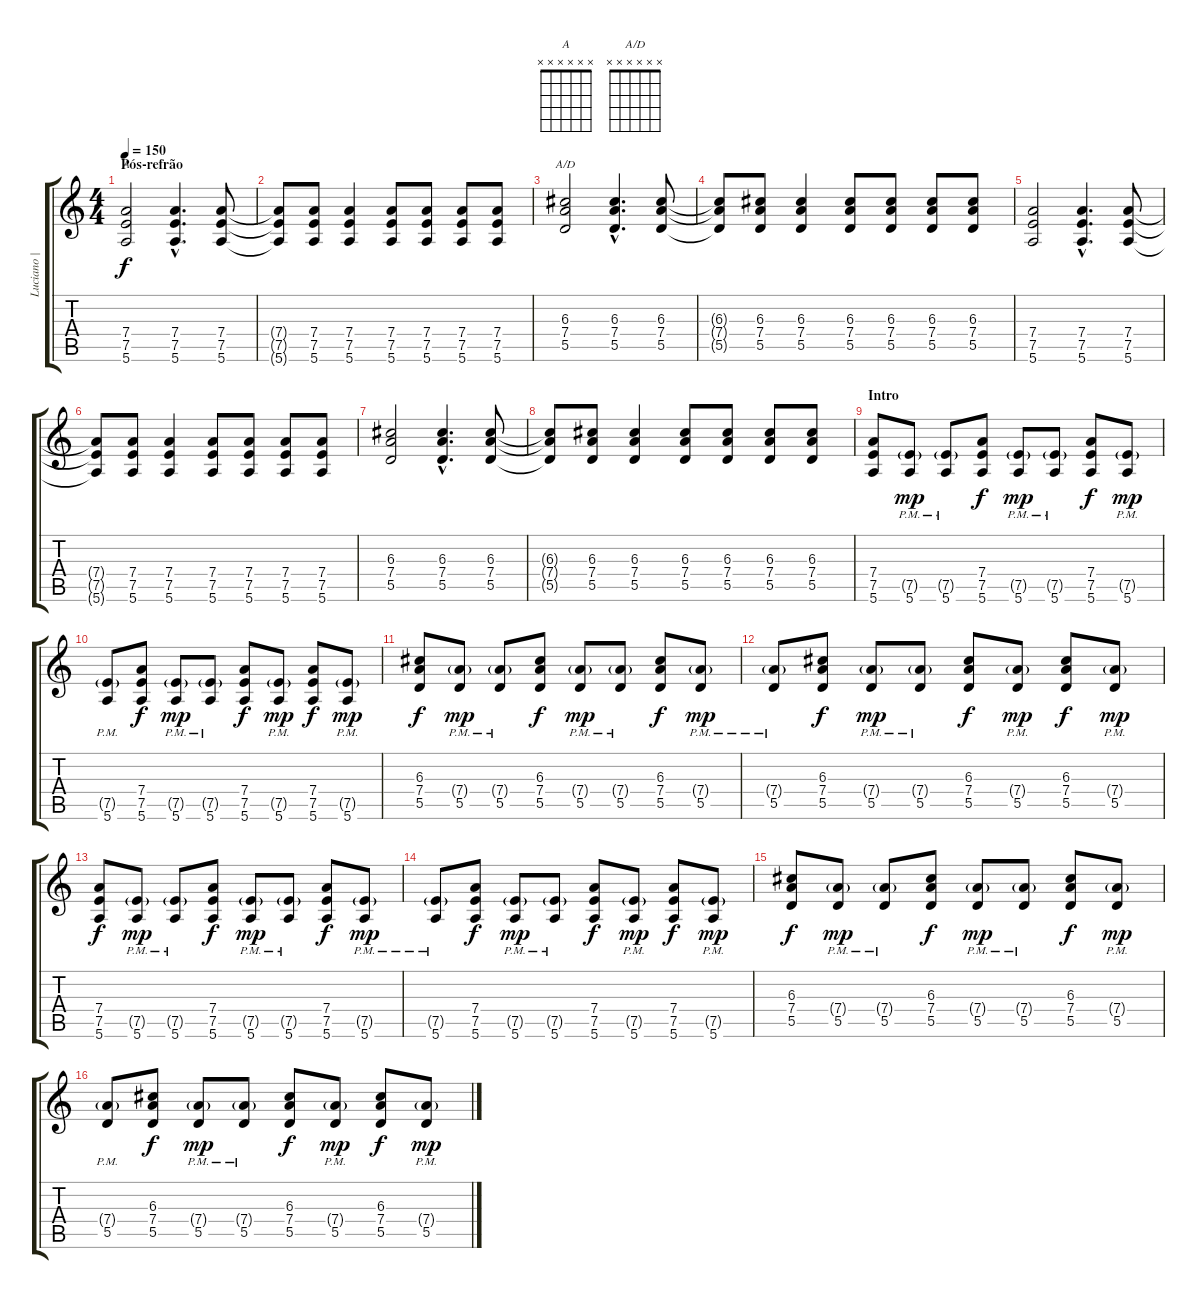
\track ("Luciano | Guitarra" "Luciano | ") {instrument distortionguitar}
\staff {score tabs}
\tuning (E4 B3 G3 D3 A2 E2) {hide}
\chord ("A" x x x x x x)
\chord ("A/D" x x x x x x)
\ts (4 4)
\section ("" "Pós-refrão")
\tempo 150
\clef g2
\ks c
(7.4 7.5 5.6).2{ch "A" dy f} (7.4{hac} 7.5{hac} 5.6{hac}).4{d} (7.4 7.5 5.6).8 |
(7.4{t} 7.5{t} 5.6{t}).8 (7.4 7.5 5.6).8 (7.4 7.5 5.6).4 (7.4 7.5 5.6).8 (7.4 7.5 5.6).8 (7.4 7.5 5.6).8 (7.4 7.5 5.6).8 |
(6.3 7.4 5.5).2{ch "A/D"} (6.3{hac} 7.4{hac} 5.5{hac}).4{d} (6.3 7.4 5.5).8 |
(6.3{t} 7.4{t} 5.5{t}).8 (6.3 7.4 5.5).8 (6.3 7.4 5.5).4 (6.3 7.4 5.5).8 (6.3 7.4 5.5).8 (6.3 7.4 5.5).8 (6.3 7.4 5.5).8 |
(7.4 7.5 5.6).2 (7.4{hac} 7.5{hac} 5.6{hac}).4{d} (7.4 7.5 5.6).8 |
(7.4{t} 7.5{t} 5.6{t}).8 (7.4 7.5 5.6).8 (7.4 7.5 5.6).4 (7.4 7.5 5.6).8 (7.4 7.5 5.6).8 (7.4 7.5 5.6).8 (7.4 7.5 5.6).8 |
(6.3 7.4 5.5).2 (6.3{hac} 7.4{hac} 5.5{hac}).4{d} (6.3 7.4 5.5).8 |
(6.3{t} 7.4{t} 5.5{t}).8 (6.3 7.4 5.5).8 (6.3 7.4 5.5).4 (6.3 7.4 5.5).8 (6.3 7.4 5.5).8 (6.3 7.4 5.5).8 (6.3 7.4 5.5).8 |
\section ("" "Intro")
(7.4 7.5 5.6).8 (7.5{g pm} 5.6{pm}).8{dy mp} (7.5{g pm} 5.6{pm}).8 (7.4 7.5 5.6).8{dy f} (7.5{g pm} 5.6{pm}).8{dy mp} (7.5{g pm} 5.6{pm}).8 (7.4 7.5 5.6).8{dy f} (7.5{g pm} 5.6{pm}).8{dy mp} |
(7.5{g pm} 5.6{pm}).8 (7.4 7.5 5.6).8{dy f} (7.5{g pm} 5.6{pm}).8{dy mp} (7.5{g pm} 5.6{pm}).8 (7.4 7.5 5.6).8{dy f} (7.5{g pm} 5.6{pm}).8{dy mp} (7.4 7.5 5.6).8{dy f} (7.5{g pm} 5.6{pm}).8{dy mp} |
(6.3 7.4 5.5).8{dy f} (7.4{g pm} 5.5{pm}).8{dy mp} (7.4{g pm} 5.5{pm}).8 (6.3 7.4 5.5).8{dy f} (7.4{g pm} 5.5{pm}).8{dy mp} (7.4{g pm} 5.5{pm}).8 (6.3 7.4 5.5).8{dy f} (7.4{g pm} 5.5{pm}).8{dy mp} |
(7.4{g pm} 5.5{pm}).8 (6.3 7.4 5.5).8{dy f} (7.4{g pm} 5.5{pm}).8{dy mp} (7.4{g pm} 5.5{pm}).8 (6.3 7.4 5.5).8{dy f} (7.4{g pm} 5.5{pm}).8{dy mp} (6.3 7.4 5.5).8{dy f} (7.4{g pm} 5.5{pm}).8{dy mp} |
(7.4 7.5 5.6).8{dy f} (7.5{g pm} 5.6{pm}).8{dy mp} (7.5{g pm} 5.6{pm}).8 (7.4 7.5 5.6).8{dy f} (7.5{g pm} 5.6{pm}).8{dy mp} (7.5{g pm} 5.6{pm}).8 (7.4 7.5 5.6).8{dy f} (7.5{g pm} 5.6{pm}).8{dy mp} |
(7.5{g pm} 5.6{pm}).8 (7.4 7.5 5.6).8{dy f} (7.5{g pm} 5.6{pm}).8{dy mp} (7.5{g pm} 5.6{pm}).8 (7.4 7.5 5.6).8{dy f} (7.5{g pm} 5.6{pm}).8{dy mp} (7.4 7.5 5.6).8{dy f} (7.5{g pm} 5.6{pm}).8{dy mp} |
(6.3 7.4 5.5).8{dy f} (7.4{g pm} 5.5{pm}).8{dy mp} (7.4{g pm} 5.5{pm}).8 (6.3 7.4 5.5).8{dy f} (7.4{g pm} 5.5{pm}).8{dy mp} (7.4{g pm} 5.5{pm}).8 (6.3 7.4 5.5).8{dy f} (7.4{g pm} 5.5{pm}).8{dy mp} |
(7.4{g pm} 5.5{pm}).8 (6.3 7.4 5.5).8{dy f} (7.4{g pm} 5.5{pm}).8{dy mp} (7.4{g pm} 5.5{pm}).8 (6.3 7.4 5.5).8{dy f} (7.4{g pm} 5.5{pm}).8{dy mp} (6.3 7.4 5.5).8{dy f} (7.4{g pm} 5.5{pm}).8{dy mp}
